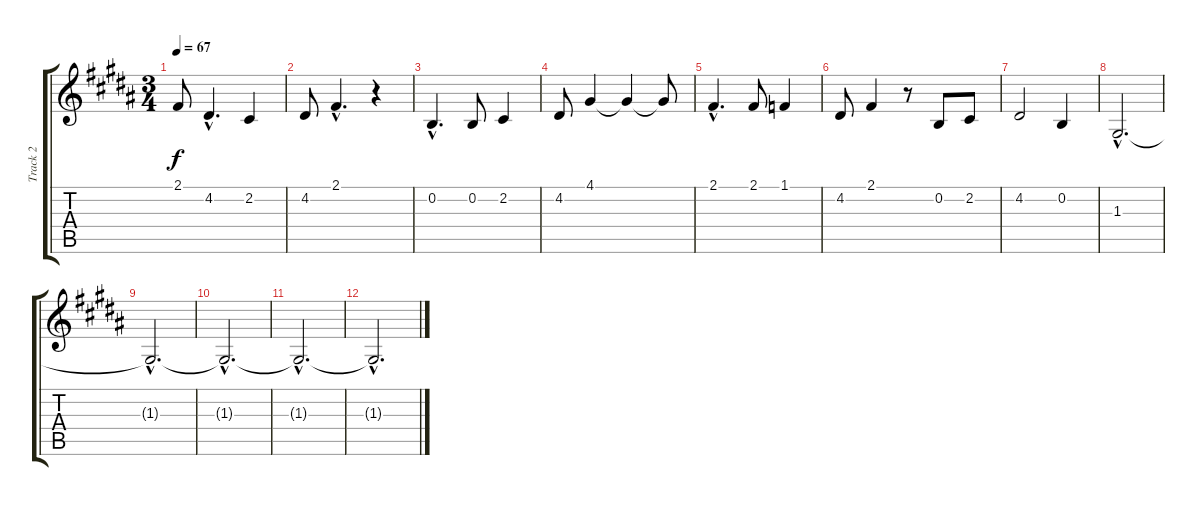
\track ("Track 2" "Track 2") {instrument flute}
\staff {score tabs}
\tuning (E4 B3 G3 D3 A2 E2) {hide}
\ts (3 4)
\tempo 67
\clef g2
\ks b
2.1.8{dy f} 4.2{hac}.4{d} 2.2.4 |
4.2.8 2.1{hac}.4{d} r.4 |
0.2{hac}.4{d} 0.2.8 2.2.4 |
4.2.8 4.1.4 4.1{t}.4 4.1{t}.8 |
2.1{hac}.4{d} 2.1.8 1.1.4 |
4.2.8 2.1.4 r.8 0.2.8 2.2.8 |
4.2.2 0.2.4 |
1.3{hac}.2{d} |
1.3{hac t}.2{d} |
1.3{hac t}.2{d} |
1.3{hac t}.2{d} |
1.3{hac t}.2{d}
